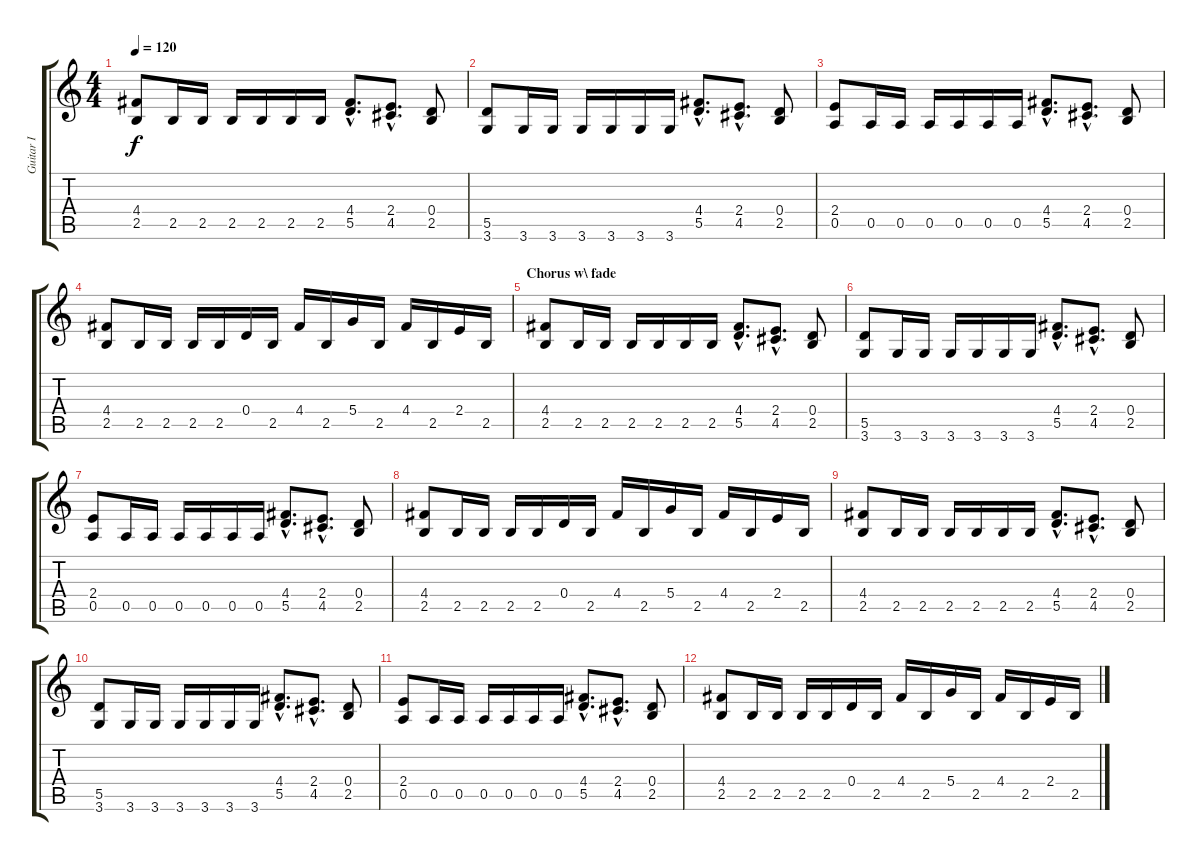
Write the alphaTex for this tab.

\track ("Guitar I" "Guitar I") {instrument distortionguitar}
\staff {score tabs}
\tuning (E4 B3 G3 D3 A2 E2) {hide}
\ts (4 4)
\tempo 120
\clef g2
\ks c
(4.4 2.5).8{dy f} 2.5.16 2.5.16 2.5.16 2.5.16 2.5.16 2.5.16 (4.4{hac} 5.5{hac}).8{d} (2.4{hac} 4.5{hac}).8{d} (0.4 2.5).8 |
(5.5 3.6).8 3.6.16 3.6.16 3.6.16 3.6.16 3.6.16 3.6.16 (4.4{hac} 5.5{hac}).8{d} (2.4{hac} 4.5{hac}).8{d} (0.4 2.5).8 |
(2.4 0.5).8 0.5.16 0.5.16 0.5.16 0.5.16 0.5.16 0.5.16 (4.4{hac} 5.5{hac}).8{d} (2.4{hac} 4.5{hac}).8{d} (0.4 2.5).8 |
(4.4 2.5).8 2.5.16 2.5.16 2.5.16 2.5.16 0.4.16 2.5.16 4.4.16 2.5.16 5.4.16 2.5.16 4.4.16 2.5.16 2.4.16 2.5.16 |
\section ("" "Chorus w\\ fade")
(4.4 2.5).8{volume 11} 2.5.16 2.5.16 2.5.16 2.5.16 2.5.16 2.5.16 (4.4{hac} 5.5{hac}).8{d} (2.4{hac} 4.5{hac}).8{d} (0.4 2.5).8 |
(5.5 3.6).8 3.6.16 3.6.16 3.6.16 3.6.16 3.6.16 3.6.16 (4.4{hac} 5.5{hac}).8{d} (2.4{hac} 4.5{hac}).8{d} (0.4 2.5).8 |
(2.4 0.5).8{volume 9} 0.5.16 0.5.16 0.5.16 0.5.16 0.5.16 0.5.16 (4.4{hac} 5.5{hac}).8{d} (2.4{hac} 4.5{hac}).8{d} (0.4 2.5).8 |
(4.4 2.5).8 2.5.16 2.5.16 2.5.16 2.5.16 0.4.16 2.5.16 4.4.16 2.5.16 5.4.16 2.5.16 4.4.16 2.5.16 2.4.16 2.5.16 |
(4.4 2.5).8{volume 6} 2.5.16 2.5.16 2.5.16 2.5.16 2.5.16 2.5.16 (4.4{hac} 5.5{hac}).8{d} (2.4{hac} 4.5{hac}).8{d} (0.4 2.5).8 |
(5.5 3.6).8 3.6.16 3.6.16 3.6.16 3.6.16 3.6.16 3.6.16 (4.4{hac} 5.5{hac}).8{d} (2.4{hac} 4.5{hac}).8{d} (0.4 2.5).8 |
(2.4 0.5).8{volume 0} 0.5.16 0.5.16 0.5.16 0.5.16 0.5.16 0.5.16 (4.4{hac} 5.5{hac}).8{d} (2.4{hac} 4.5{hac}).8{d} (0.4 2.5).8 |
(4.4 2.5).8 2.5.16 2.5.16 2.5.16 2.5.16 0.4.16 2.5.16 4.4.16 2.5.16 5.4.16 2.5.16 4.4.16 2.5.16 2.4.16 2.5.16
